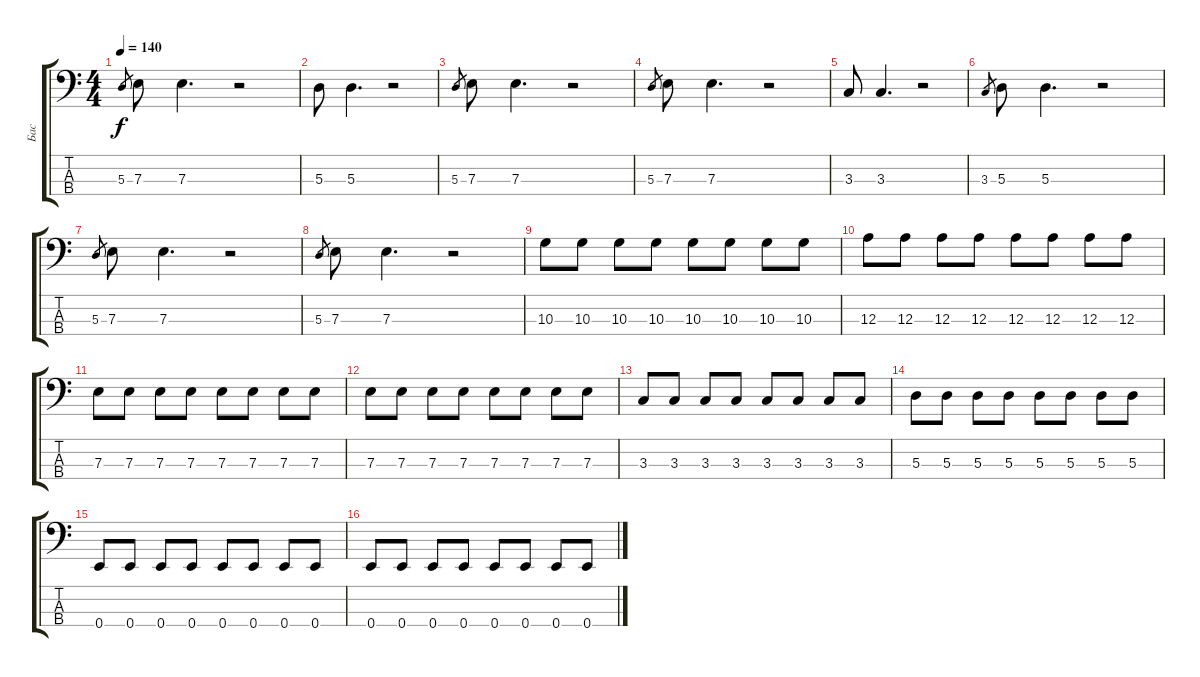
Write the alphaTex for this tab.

\track ("Бас" "Бас") {instrument electricbassfinger}
\staff {score tabs}
\tuning (G2 D2 A1 E1) {hide}
\ts (4 4)
\tempo 140
\clef f4
\ks c
5.3.8{gr dy f} 7.3.8 7.3.4{d} r.2 |
5.3.8 5.3.4{d} r.2 |
5.3.8{gr} 7.3.8 7.3.4{d} r.2 |
5.3.8{gr} 7.3.8 7.3.4{d} r.2 |
3.3.8 3.3.4{d} r.2 |
3.3.8{gr} 5.3.8 5.3.4{d} r.2 |
5.3.8{gr} 7.3.8 7.3.4{d} r.2 |
5.3.8{gr} 7.3.8 7.3.4{d} r.2 |
10.3.8 10.3.8 10.3.8 10.3.8 10.3.8 10.3.8 10.3.8 10.3.8 |
12.3.8 12.3.8 12.3.8 12.3.8 12.3.8 12.3.8 12.3.8 12.3.8 |
7.3.8 7.3.8 7.3.8 7.3.8 7.3.8 7.3.8 7.3.8 7.3.8 |
7.3.8 7.3.8 7.3.8 7.3.8 7.3.8 7.3.8 7.3.8 7.3.8 |
3.3.8 3.3.8 3.3.8 3.3.8 3.3.8 3.3.8 3.3.8 3.3.8 |
5.3.8 5.3.8 5.3.8 5.3.8 5.3.8 5.3.8 5.3.8 5.3.8 |
0.4.8 0.4.8 0.4.8 0.4.8 0.4.8 0.4.8 0.4.8 0.4.8 |
0.4.8 0.4.8 0.4.8 0.4.8 0.4.8 0.4.8 0.4.8 0.4.8
